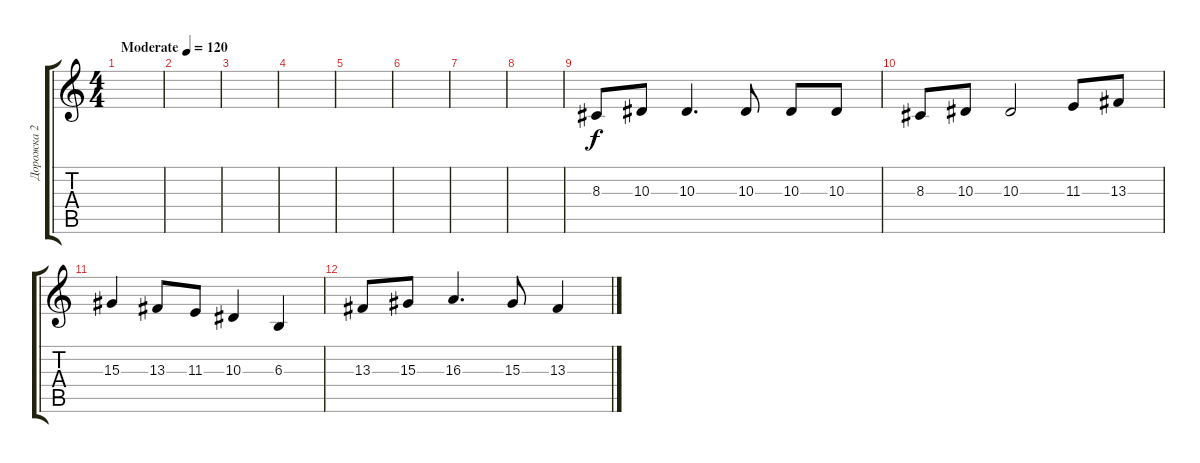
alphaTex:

\track ("Дорожка 2" "Дорожка 2") {instrument churchorgan}
\staff {score tabs}
\tuning (D4 A3 F3 C3 G2 C2) {hide}
\ts (4 4)
\tempo (120 "Moderate")
\clef g2
\ks c
|
|
|
|
|
|
|
|
8.3.8 10.3.8 10.3.4{d} 10.3.8 10.3.8 10.3.8 |
8.3.8 10.3.8 10.3.2 11.3.8 13.3.8 |
15.3.4 13.3.8 11.3.8 10.3.4 6.3.4 |
13.3.8 15.3.8 16.3.4{d} 15.3.8 13.3.4
